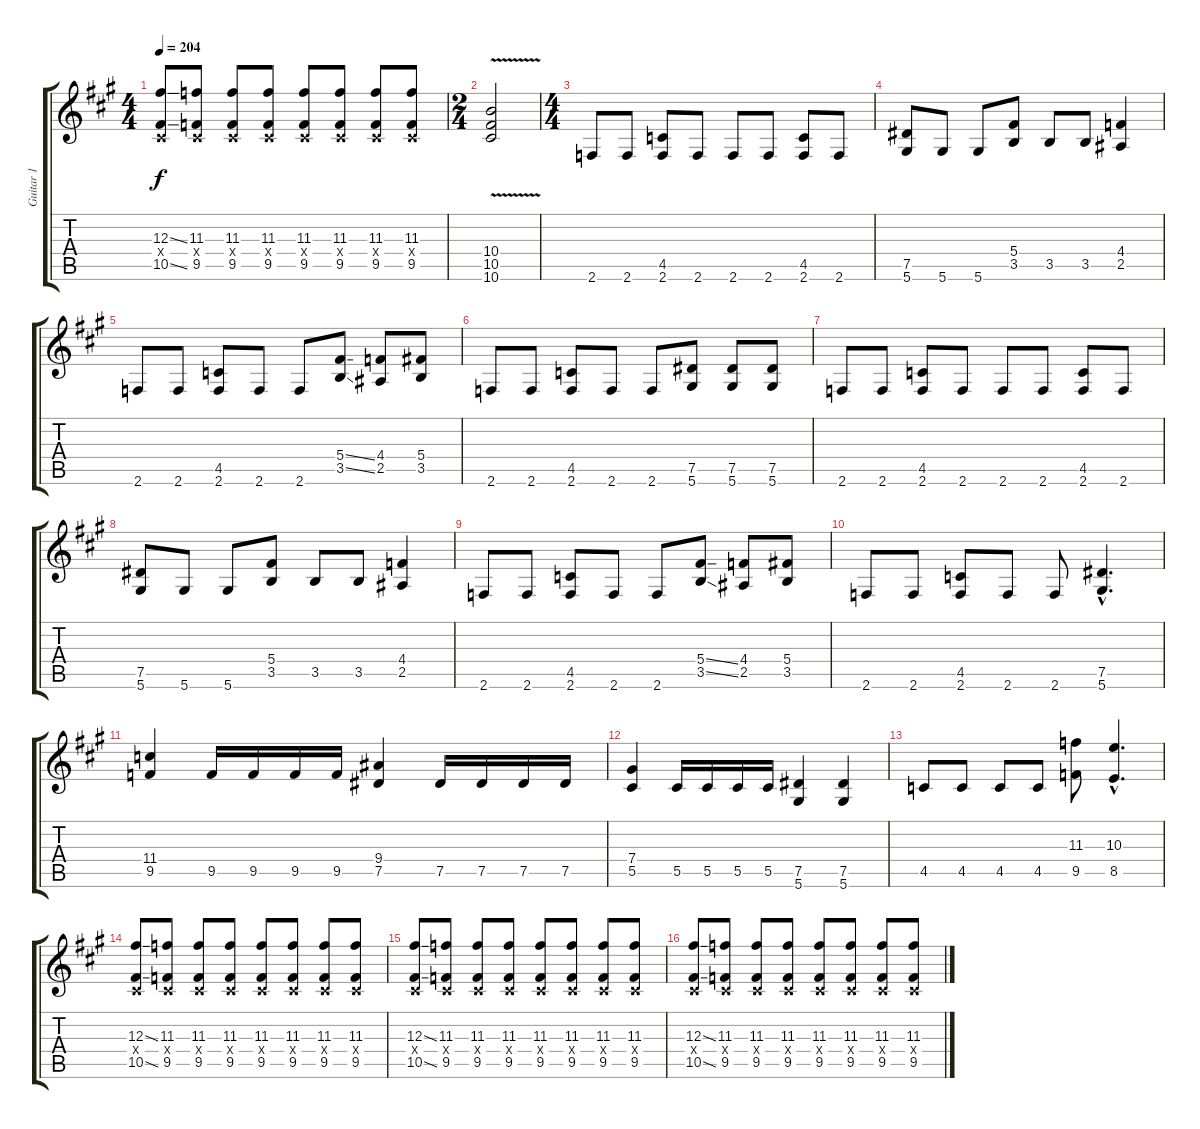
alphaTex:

\track ("Guitar 1" "Guitar 1") {instrument distortionguitar}
\staff {score tabs}
\tuning (Eb4 Bb3 Gb3 Db3 Ab2 Eb2) {hide}
\ts (4 4)
\tempo 204
\clef g2
\ks a
(12.3{ss} 0.4{x} 10.5{ss}).8{dy f} (11.3 0.4{x} 9.5).8 (11.3 0.4{x} 9.5).8 (11.3 0.4{x} 9.5).8 (11.3 0.4{x} 9.5).8 (11.3 0.4{x} 9.5).8 (11.3 0.4{x} 9.5).8 (11.3 0.4{x} 9.5).8 |
\ts (2 4)
(10.4{v} 10.5{v} 10.6{v}).2 |
\ts (4 4)
2.6.8 2.6.8 (4.5 2.6).8 2.6.8 2.6.8 2.6.8 (4.5 2.6).8 2.6.8 |
(7.5 5.6).8 5.6.8 5.6.8 (5.4 3.5).8 3.5.8 3.5.8 (4.4 2.5).4 |
2.6.8 2.6.8 (4.5 2.6).8 2.6.8 2.6.8 (5.4{ss} 3.5{ss}).8 (4.4 2.5).8 (5.4 3.5).8 |
2.6.8 2.6.8 (4.5 2.6).8 2.6.8 2.6.8 (7.5 5.6).8 (7.5 5.6).8 (7.5 5.6).8 |
2.6.8 2.6.8 (4.5 2.6).8 2.6.8 2.6.8 2.6.8 (4.5 2.6).8 2.6.8 |
(7.5 5.6).8 5.6.8 5.6.8 (5.4 3.5).8 3.5.8 3.5.8 (4.4 2.5).4 |
2.6.8 2.6.8 (4.5 2.6).8 2.6.8 2.6.8 (5.4{ss} 3.5{ss}).8 (4.4 2.5).8 (5.4 3.5).8 |
2.6.8 2.6.8 (4.5 2.6).8 2.6.8 2.6.8 (7.5{hac} 5.6{hac}).4{d} |
(11.4 9.5).4 9.5.16 9.5.16 9.5.16 9.5.16 (9.4 7.5).4 7.5.16 7.5.16 7.5.16 7.5.16 |
(7.4 5.5).4 5.5.16 5.5.16 5.5.16 5.5.16 (7.5 5.6).4 (7.5 5.6).4 |
4.5.8 4.5.8 4.5.8 4.5.8 (11.3 9.5).8 (10.3{hac} 8.5{hac}).4{d} |
(12.3{ss} 0.4{x} 10.5{ss}).8 (11.3 0.4{x} 9.5).8 (11.3 0.4{x} 9.5).8 (11.3 0.4{x} 9.5).8 (11.3 0.4{x} 9.5).8 (11.3 0.4{x} 9.5).8 (11.3 0.4{x} 9.5).8 (11.3 0.4{x} 9.5).8 |
(12.3{ss} 0.4{x} 10.5{ss}).8 (11.3 0.4{x} 9.5).8 (11.3 0.4{x} 9.5).8 (11.3 0.4{x} 9.5).8 (11.3 0.4{x} 9.5).8 (11.3 0.4{x} 9.5).8 (11.3 0.4{x} 9.5).8 (11.3 0.4{x} 9.5).8 |
(12.3{ss} 0.4{x} 10.5{ss}).8 (11.3 0.4{x} 9.5).8 (11.3 0.4{x} 9.5).8 (11.3 0.4{x} 9.5).8 (11.3 0.4{x} 9.5).8 (11.3 0.4{x} 9.5).8 (11.3 0.4{x} 9.5).8 (11.3 0.4{x} 9.5).8
